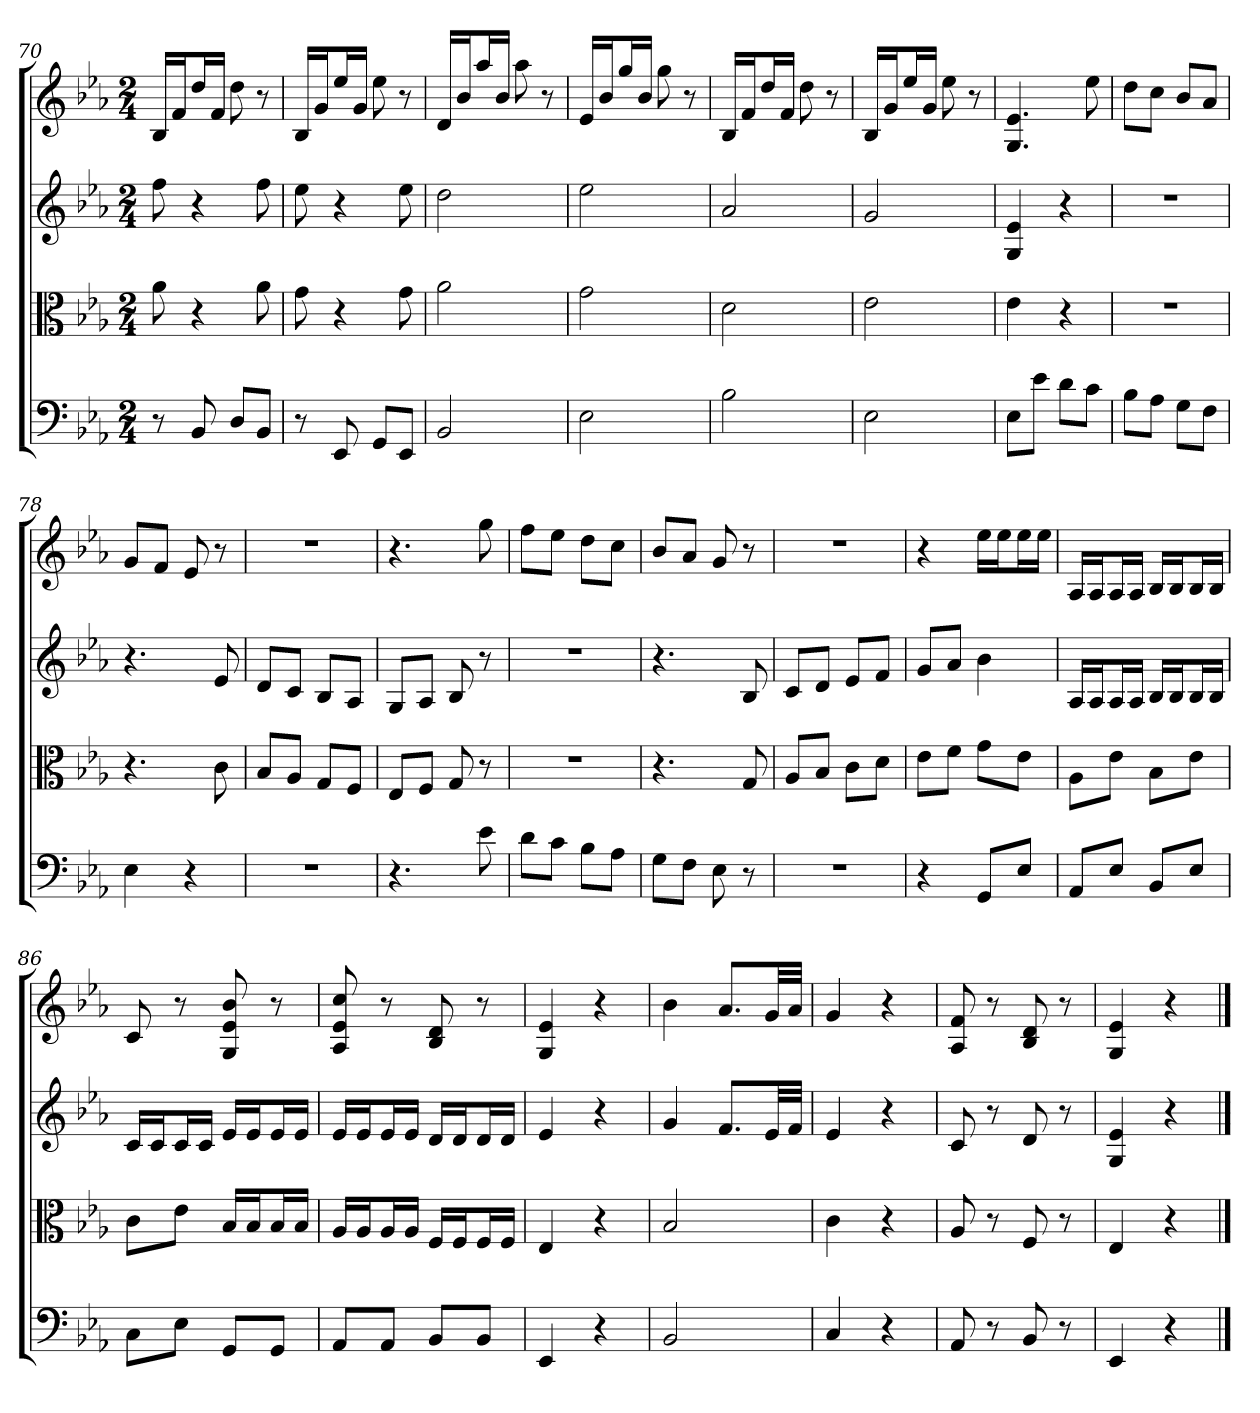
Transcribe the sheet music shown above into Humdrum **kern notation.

**kern	**kern	**kern	**kern
*part4	*part3	*part2	*part1
*staff4	*staff3	*staff2	*staff1
*clefF4	*clefC3	*clefG2	*clefG2
*k[b-e-a-]	*k[b-e-a-]	*k[b-e-a-]	*k[b-e-a-]
*E-:	*E-:	*E-:	*E-:
*M2/4	*M2/4	*M2/4	*M2/4
=70	=70	=70	=70
8r	8a-	8ff	16B-/LL
.	.	.	16f/J
8BB-	4r	4r	16dd/L
.	.	.	16f/JJ
8D/L	.	.	8dd
8BB-/J	8a-	8ff	8r
=71	=71	=71	=71
8r	8g	8ee-	16B-/LL
.	.	.	16g/J
8EE-	4r	4r	16ee-/L
.	.	.	16g/JJ
8GG/L	.	.	8ee-
8EE-/J	8g	8ee-	8r
=72	=72	=72	=72
2BB-	2a-	2dd	16d/LL
.	.	.	16b-/J
.	.	.	16aa-/L
.	.	.	16b-/JJ
.	.	.	8aa-
.	.	.	8r
=73	=73	=73	=73
2E-	2g	2ee-	16e-/LL
.	.	.	16b-/J
.	.	.	16gg/L
.	.	.	16b-/JJ
.	.	.	8gg
.	.	.	8r
=74	=74	=74	=74
2B-	2d	2a-	16B-/LL
.	.	.	16f/J
.	.	.	16dd/L
.	.	.	16f/JJ
.	.	.	8dd
.	.	.	8r
=75	=75	=75	=75
2E-	2e-	2g	16B-/LL
.	.	.	16g/J
.	.	.	16ee-/L
.	.	.	16g/JJ
.	.	.	8ee-
.	.	.	8r
=76	=76	=76	=76
8E-\L	4e-	4G 4e-	4.G 4.e-
8e-\J	.	.	.
8d\L	4r	4r	.
8c\J	.	.	8ee-
=77	=77	=77	=77
8B-\L	2r	2r	8dd\L
8A-\J	.	.	8cc\J
8G\L	.	.	8b-/L
8F\J	.	.	8a-/J
=78	=78	=78	=78
4E-	4.r	4.r	8g/L
.	.	.	8f/J
4r	.	.	8e-
.	8c	8e-	8r
=79	=79	=79	=79
2r	8B-/L	8d/L	2r
.	8A-/J	8c/J	.
.	8G/L	8B-/L	.
.	8F/J	8A-/J	.
=80	=80	=80	=80
4.r	8E-/L	8G/L	4.r
.	8F/J	8A-/J	.
.	8G	8B-	.
8e-	8r	8r	8gg
=81	=81	=81	=81
8d\L	2r	2r	8ff\L
8c\J	.	.	8ee-\J
8B-\L	.	.	8dd\L
8A-\J	.	.	8cc\J
=82	=82	=82	=82
8G\L	4.r	4.r	8b-/L
8F\J	.	.	8a-/J
8E-	.	.	8g
8r	8G	8B-	8r
=83	=83	=83	=83
2r	8A-/L	8c/L	2r
.	8B-/J	8d/J	.
.	8c\L	8e-/L	.
.	8d\J	8f/J	.
=84	=84	=84	=84
4r	8e-\L	8g/L	4r
.	8f\J	8a-/J	.
8GG/L	8g\L	4b-	16ee-\LL
.	.	.	16ee-\J
8E-/J	8e-\J	.	16ee-\L
.	.	.	16ee-\JJ
=85	=85	=85	=85
8AA-/L	8A-\L	16A-/LL	16A-/LL
.	.	16A-/J	16A-/J
8E-/J	8e-\J	16A-/L	16A-/L
.	.	16A-/JJ	16A-/JJ
8BB-/L	8B-\L	16B-/LL	16B-/LL
.	.	16B-/J	16B-/J
8E-/J	8e-\J	16B-/L	16B-/L
.	.	16B-/JJ	16B-/JJ
=86	=86	=86	=86
8C\L	8c\L	16c/LL	8c
.	.	16c/J	.
8E-\J	8e-\J	16c/L	8r
.	.	16c/JJ	.
8GG/L	16B-/LL	16e-/LL	8G 8e- 8b-
.	16B-/J	16e-/J	.
8GG/J	16B-/L	16e-/L	8r
.	16B-/JJ	16e-/JJ	.
=87	=87	=87	=87
8AA-/L	16A-/LL	16e-/LL	8A- 8e- 8cc
.	16A-/J	16e-/J	.
8AA-/J	16A-/L	16e-/L	8r
.	16A-/JJ	16e-/JJ	.
8BB-/L	16F/LL	16d/LL	8B- 8d
.	16F/J	16d/J	.
8BB-/J	16F/L	16d/L	8r
.	16F/JJ	16d/JJ	.
=88	=88	=88	=88
4EE-	4E-	4e-	4G 4e-
4r	4r	4r	4r
=89	=89	=89	=89
2BB-	2B-	4g	4b-
.	.	8.f/L	8.a-/L
.	.	32e-/LL	32g/LL
.	.	32f/JJJ	32a-/JJJ
=90	=90	=90	=90
4C	4c	4e-	4g
4r	4r	4r	4r
=91	=91	=91	=91
8AA-	8A-	8c	8A- 8f
8r	8r	8r	8r
8BB-	8F	8d	8B- 8d
8r	8r	8r	8r
=92	=92	=92	=92
4EE-	4E-	4G 4e-	4G 4e-
4r	4r	4r	4r
==	==	==	==
*-	*-	*-	*-
